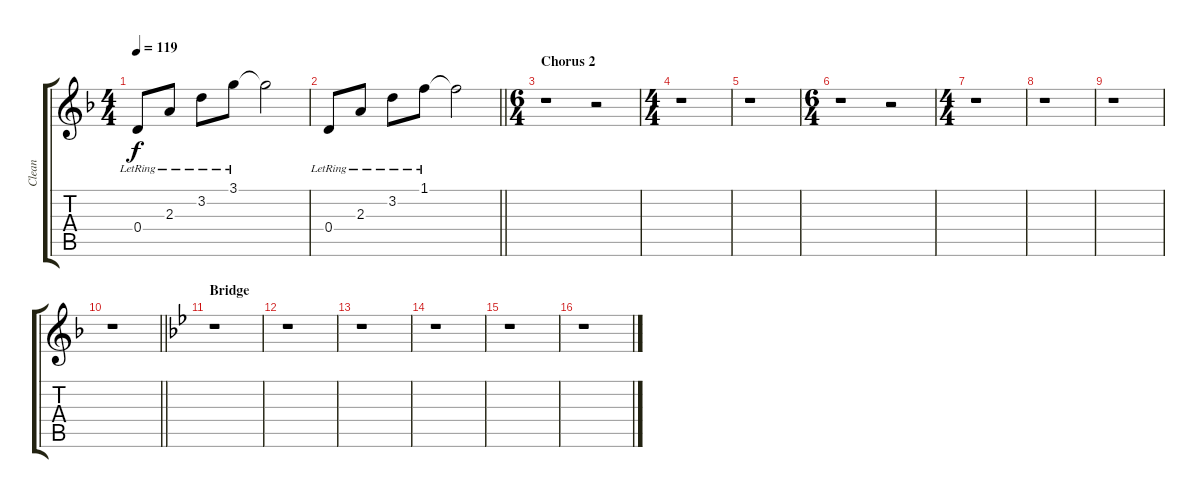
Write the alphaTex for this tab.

\track ("Clean" "Clean") {instrument electricguitarclean}
\staff {score tabs}
\tuning (E4 B3 G3 D3 A2 E2) {hide}
\ts (4 4)
\tempo 119
\clef g2
\ks f
0.4{lr}.8{dy f} 2.3{lr}.8 3.2{lr}.8 3.1{lr}.8 3.1{t}.2 |
\barLineRight lightlight
0.4{lr}.8 2.3{lr}.8 3.2{lr}.8 1.1{lr}.8 1.1{t}.2 |
\ts (6 4)
\section ("" "Chorus 2")
r.1 r.2 |
\ts (4 4)
r.1 |
r.1 |
\ts (6 4)
r.1 r.2 |
\ts (4 4)
r.1 |
r.1 |
r.1 |
\barLineRight lightlight
r.1 |
\section ("" "Bridge")
\ks bb
r.1 |
r.1 |
r.1 |
r.1 |
r.1 |
r.1
